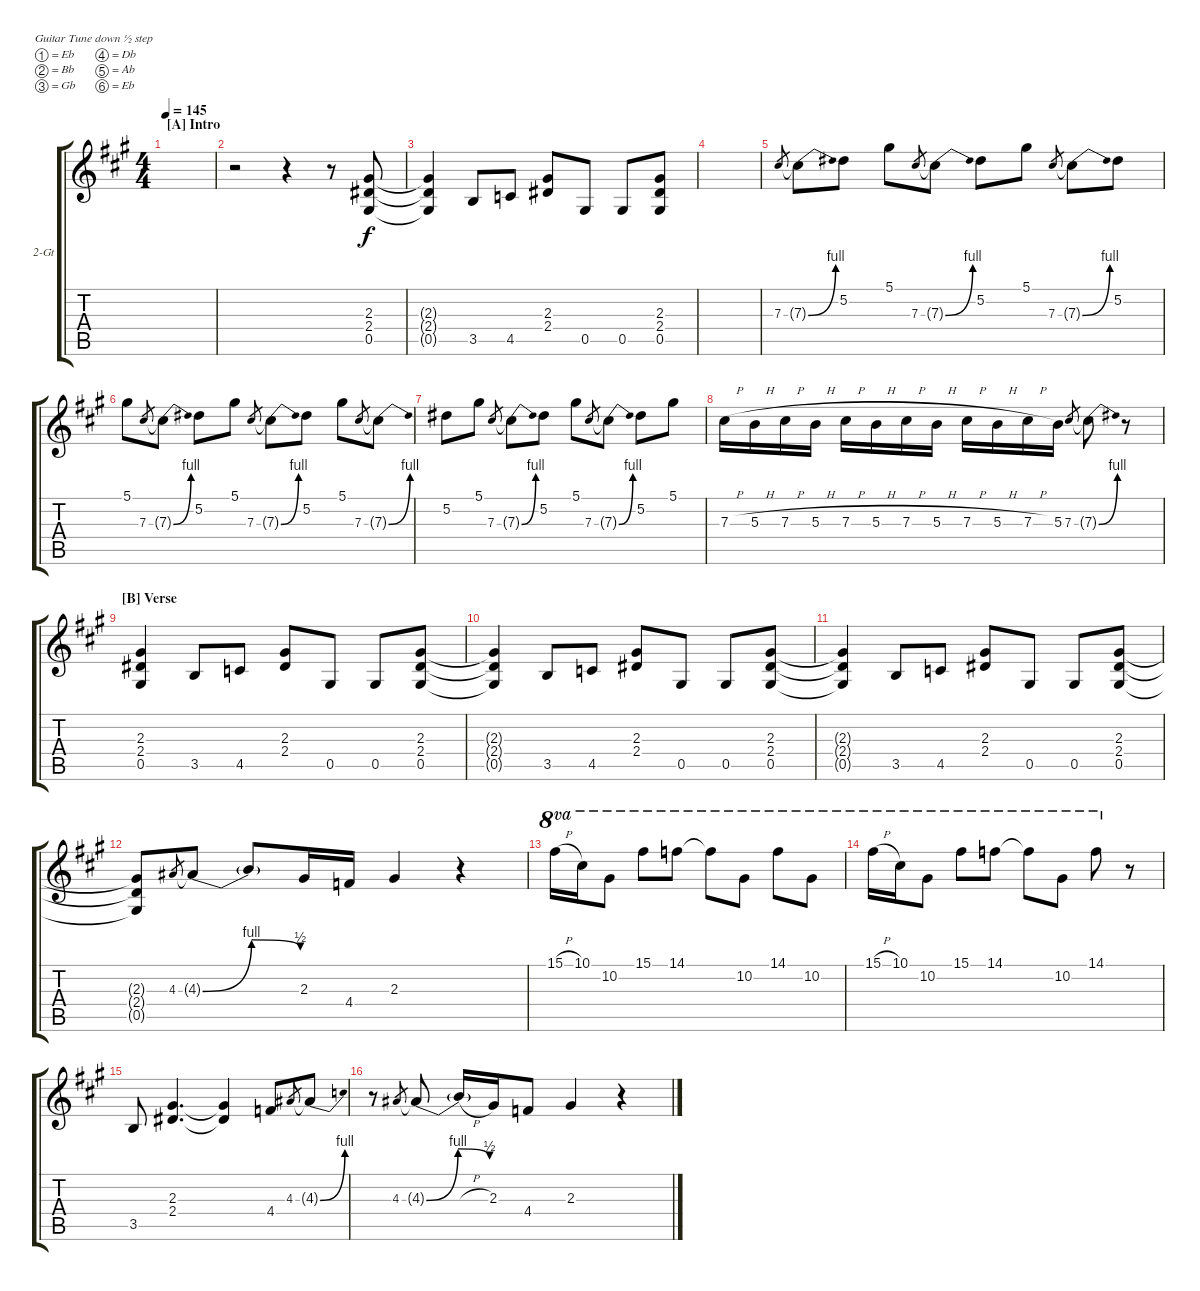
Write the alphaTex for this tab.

\bracketExtendMode groupsimilarinstruments
\firstSystemTrackNameOrientation horizontal
\otherSystemsTrackNameOrientation horizontal
\track ("Guitar 2" "2-Gt") {instrument distortionguitar}
\staff {score tabs}
\tuning (Eb4 Bb3 Gb3 Db3 Ab2 Eb2)
\ts (4 4)
\section ("A" "Intro")
\tempo 145
\clef g2
\scale
1.10088
\ks a
|
\scale
0.899117 r.2 r.4 r.8 (0.5 2.4 2.3).8 |
\scale
1.07062 (0.5{t} 2.4{t} 2.3{t}).4 3.5.8 4.5.8 (2.3 2.4).8 0.5.8 0.5.8 (2.3 2.4 0.5).8 |
\scale
0.929382 |
\scale
1.07062 7.3.8{gr} 7.3{be (bend 0 0 15 4) t}.8 5.2.8 5.1.8 7.3.8{gr} 7.3{be (bend 0 0 15 4) t}.8 5.2.8 5.1.8 7.3.8{gr} 7.3{be (bend 0 0 15 4) t}.8 5.2.8 |
\scale
0.929382 5.1.8 7.3.8{gr} 7.3{be (bend 0 0 15 4) t}.8 5.2.8 5.1.8 7.3.8{gr} 7.3{be (bend 0 0 15 4) t}.8 5.2.8 5.1.8 7.3.8{gr} 7.3{be (bend 0 0 15 4) t}.8 |
\scale
1.07062 5.2.8 5.1.8 7.3.8{gr} 7.3{be (bend 0 0 15 4) t}.8 5.2.8 5.1.8 7.3.8{gr} 7.3{be (bend 0 0 15 4) t}.8 5.2.8 5.1.8 |
\scale
0.929382 7.3{h}.16 5.3{h}.16 7.3{h}.16 5.3{h}.16 7.3{h}.16 5.3{h}.16 7.3{h}.16 5.3{h}.16 7.3{h}.16 5.3{h}.16 7.3{h}.16 5.3.16 7.3.8{gr} 7.3{be (bend 0 0 15 4) t}.8 r.8 |
\section ("B" "Verse")
\scale
1.07062 (2.3 2.4 0.5).4 3.5.8 4.5.8 (2.3 2.4).8 0.5.8 0.5.8 (2.3 2.4 0.5).8 |
\scale
0.929382 (2.3{t} 2.4{t} 0.5{t}).4 3.5.8 4.5.8 (2.3 2.4).8 0.5.8 0.5.8 (2.3 2.4 0.5).8 |
\scale
1.07062 (2.3{t} 2.4{t} 0.5{t}).4 3.5.8 4.5.8 (2.3 2.4).8 0.5.8 0.5.8 (2.3 2.4 0.5).8 |
\scale
0.929382 (0.5{t} 2.4{t} 2.3{t}).8 4.3.8{gr} 4.3{be (bendrelease 0 0 10.2 4 20.4 4 30 2) t}.8 4.3{t}.8 2.3.16 4.4.16 2.3.4 r.4 |
\scale
1.07062 15.1{h}.16{ot 8va} 10.1.16{ot 8va} 10.2.8{ot 8va} 15.1.8{ot 8va} 14.1.8{ot 8va} 14.1{t}.8{ot 8va} 10.2.8{ot 8va} 14.1.8{ot 8va} 10.2.8{ot 8va} |
\scale
0.929382 15.1{h}.16{ot 8va} 10.1.16{ot 8va} 10.2.8{ot 8va} 15.1.8{ot 8va} 14.1.8{ot 8va} 14.1{t}.8{ot 8va} 10.2.8{ot 8va} 14.1.8{ot 8va} r.8 |
\scale
1.07062 3.5.8 (2.4 2.3).4{d} (2.4{t} 2.3{t}).4 4.4.8 4.3.8{gr} 4.3{be (bend 0 0 15 4) t}.8 |
\scale
0.929382 r.8 4.3.8{gr} 4.3{be (bendrelease 0 0 10.2 4 20.4 4 29.4 2) t}.8 4.3{h t}.16 2.3.16 4.4.8 2.3.4 r.4
